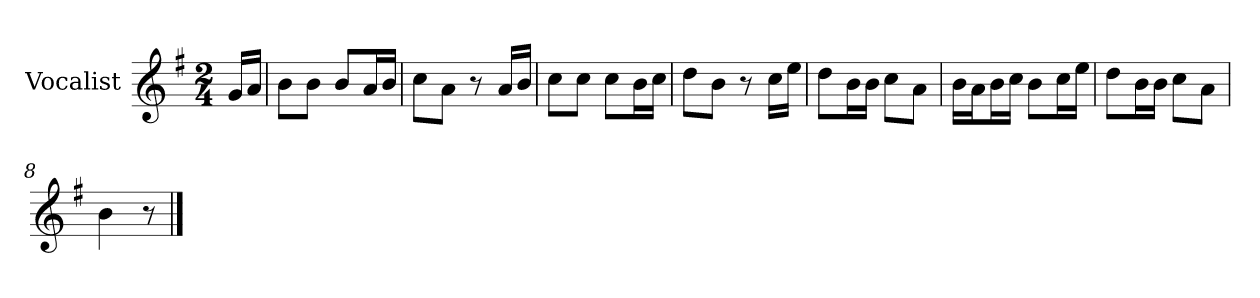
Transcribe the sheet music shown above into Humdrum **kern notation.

**kern
*part1
*staff1
*I"Vocalist
*k[f#]
*G:
*M2/4
=
16gLL
16aJJ
=1
8bL
8bJ
8bL
16aL
16bJJ
=2
8ccL
8aJ
8r
16aLL
16bJJ
=3
8ccL
8ccJ
8ccL
16bL
16ccJJ
=4
8ddL
8bJ
8r
16ccLL
16eeJJ
=5
8ddL
16bL
16bJJ
8ccL
8aJ
=6
16bLL
16aJ
16bL
16ccJJ
8bL
16ccL
16eeJJ
=7
8ddL
16bL
16bJJ
8ccL
8aJ
=8
4b
8r
==
*-
